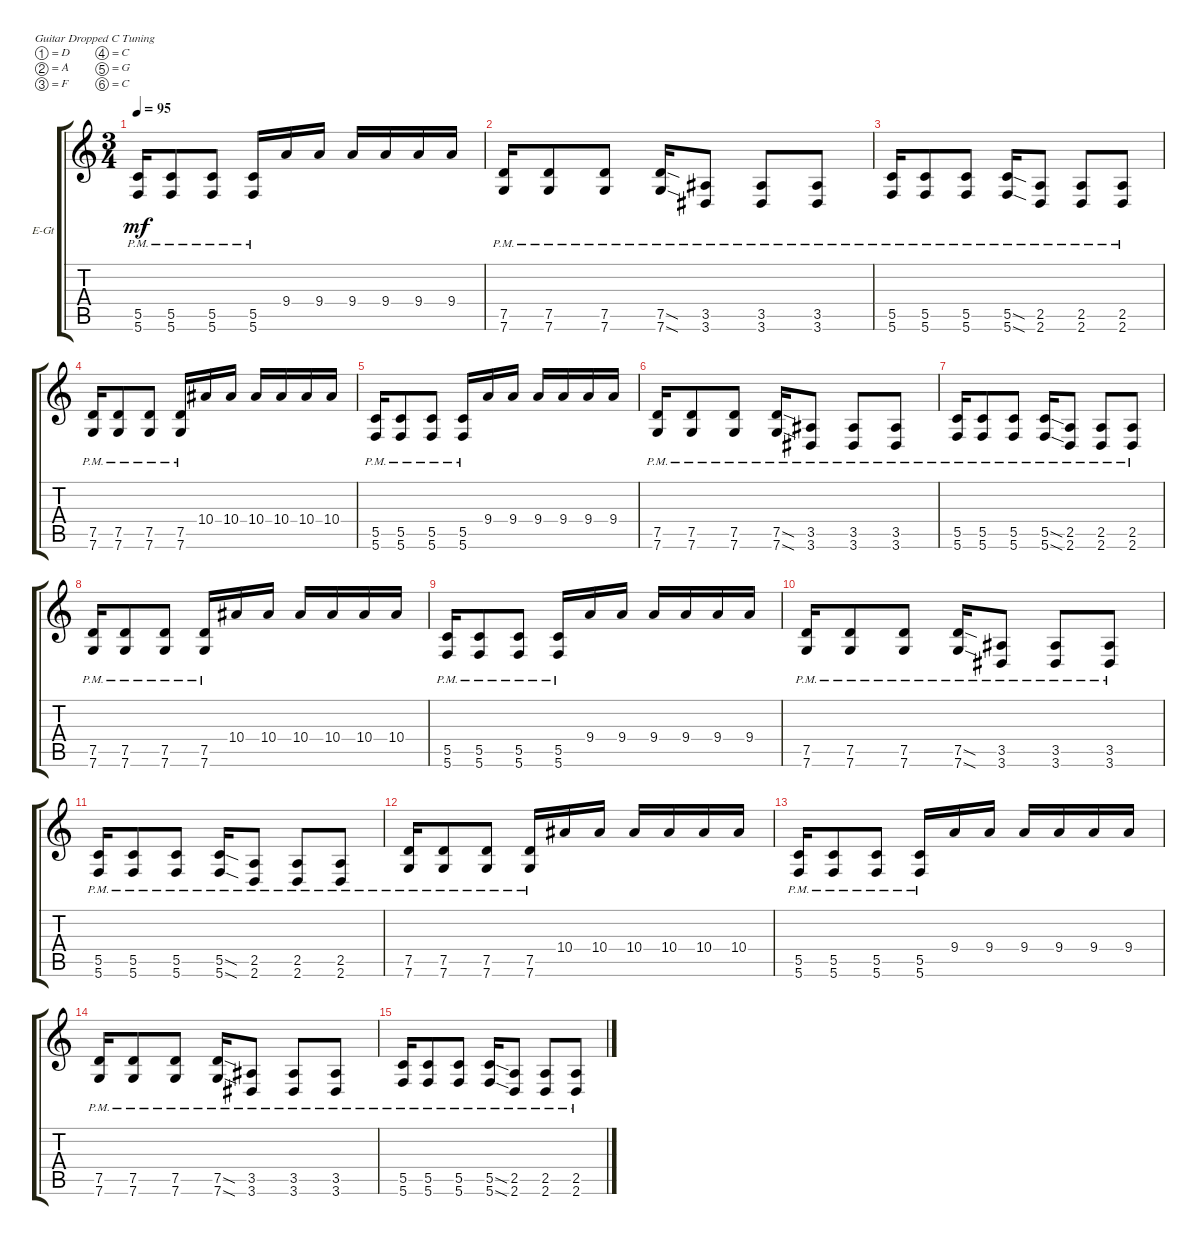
\defaultSystemsLayout 4
\bracketExtendMode groupsimilarinstruments
\firstSystemTrackNameOrientation horizontal
\otherSystemsTrackNameOrientation horizontal
\track ("Jason" "E-Gt") {instrument distortionguitar}
\staff {score tabs}
\tuning (D4 A3 F3 C3 G2 C2)
\ts (3 4)
\tempo 95
\clef g2
\ks c
(5.6{pm} 5.5{pm}).16{dy mf} (5.6{pm} 5.5{pm}).8 (5.6{pm} 5.5{pm}).8 (5.6{pm} 5.5{pm}).16 9.4.16 9.4.16 9.4.16 9.4.16 9.4.16 9.4.16 |
(7.6{pm} 7.5{pm}).16 (7.5{pm} 7.6{pm}).8 (7.5{pm} 7.6{pm}).8 (7.5{sod pm} 7.6{sod pm}).16 (3.6{pm} 3.5{pm}).8 (3.6{pm} 3.5{pm}).8 (3.6{pm} 3.5{pm}).8 |
(5.6{pm} 5.5{pm}).16 (5.6{pm} 5.5{pm}).8 (5.6{pm} 5.5{pm}).8 (5.6{sod pm} 5.5{sod pm}).16 (2.6{pm} 2.5{pm}).8 (2.6{pm} 2.5{pm}).8 (2.6{pm} 2.5{pm}).8 |
(7.6{pm} 7.5{pm}).16 (7.5{pm} 7.6{pm}).8 (7.6{pm} 7.5{pm}).8 (7.6{pm} 7.5{pm}).16 10.4.16 10.4.16 10.4.16 10.4.16 10.4.16 10.4.16 |
(5.6{pm} 5.5{pm}).16 (5.6{pm} 5.5{pm}).8 (5.6{pm} 5.5{pm}).8 (5.6{pm} 5.5{pm}).16 9.4.16 9.4.16 9.4.16 9.4.16 9.4.16 9.4.16 |
(7.6{pm} 7.5{pm}).16 (7.5{pm} 7.6{pm}).8 (7.5{pm} 7.6{pm}).8 (7.5{sod pm} 7.6{sod pm}).16 (3.6{pm} 3.5{pm}).8 (3.6{pm} 3.5{pm}).8 (3.6{pm} 3.5{pm}).8 |
(5.6{pm} 5.5{pm}).16 (5.6{pm} 5.5{pm}).8 (5.6{pm} 5.5{pm}).8 (5.6{sod pm} 5.5{sod pm}).16 (2.6{pm} 2.5{pm}).8 (2.6{pm} 2.5{pm}).8 (2.6{pm} 2.5{pm}).8 |
(7.6{pm} 7.5{pm}).16 (7.5{pm} 7.6{pm}).8 (7.6{pm} 7.5{pm}).8 (7.6{pm} 7.5{pm}).16 10.4.16 10.4.16 10.4.16 10.4.16 10.4.16 10.4.16 |
(5.6{pm} 5.5{pm}).16 (5.6{pm} 5.5{pm}).8 (5.6{pm} 5.5{pm}).8 (5.6{pm} 5.5{pm}).16 9.4.16 9.4.16 9.4.16 9.4.16 9.4.16 9.4.16 |
(7.6{pm} 7.5{pm}).16 (7.5{pm} 7.6{pm}).8 (7.5{pm} 7.6{pm}).8 (7.5{sod pm} 7.6{sod pm}).16 (3.6{pm} 3.5{pm}).8 (3.6{pm} 3.5{pm}).8 (3.6{pm} 3.5{pm}).8 |
(5.6{pm} 5.5{pm}).16 (5.6{pm} 5.5{pm}).8 (5.6{pm} 5.5{pm}).8 (5.6{sod pm} 5.5{sod pm}).16 (2.6{pm} 2.5{pm}).8 (2.6{pm} 2.5{pm}).8 (2.6{pm} 2.5{pm}).8 |
(7.6{pm} 7.5{pm}).16 (7.5{pm} 7.6{pm}).8 (7.6{pm} 7.5{pm}).8 (7.6{pm} 7.5{pm}).16 10.4.16 10.4.16 10.4.16 10.4.16 10.4.16 10.4.16 |
(5.6{pm} 5.5{pm}).16 (5.6{pm} 5.5{pm}).8 (5.6{pm} 5.5{pm}).8 (5.6{pm} 5.5{pm}).16 9.4.16 9.4.16 9.4.16 9.4.16 9.4.16 9.4.16 |
(7.6{pm} 7.5{pm}).16 (7.5{pm} 7.6{pm}).8 (7.5{pm} 7.6{pm}).8 (7.5{sod pm} 7.6{sod pm}).16 (3.6{pm} 3.5{pm}).8 (3.6{pm} 3.5{pm}).8 (3.6{pm} 3.5{pm}).8 |
(5.6{pm} 5.5{pm}).16 (5.6{pm} 5.5{pm}).8 (5.6{pm} 5.5{pm}).8 (5.6{sod pm} 5.5{sod pm}).16 (2.6{pm} 2.5{pm}).8 (2.6{pm} 2.5{pm}).8 (2.6{pm} 2.5{pm}).8
